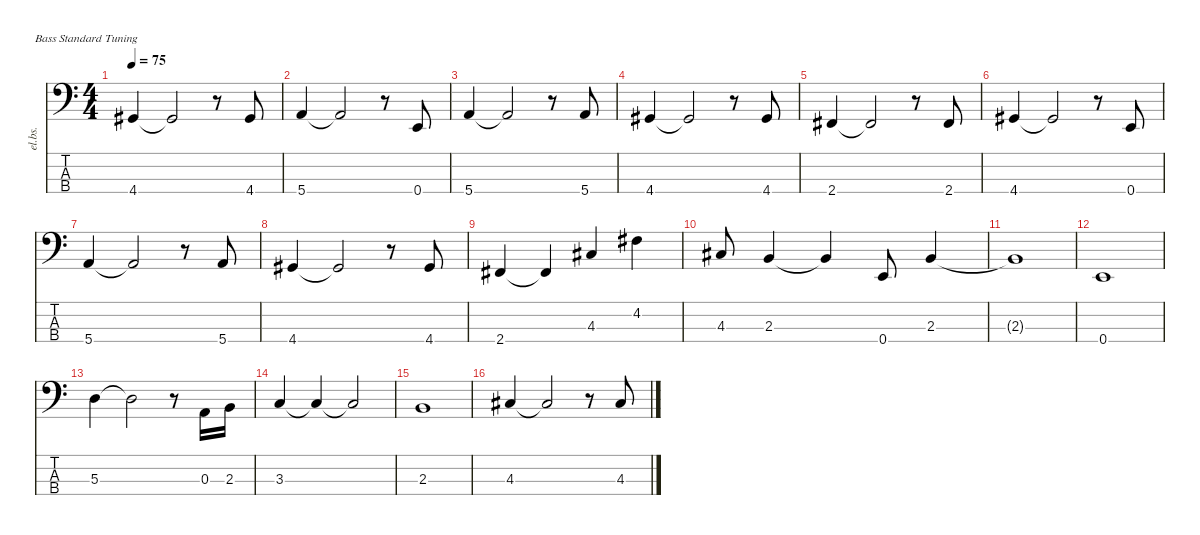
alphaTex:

\defaultSystemsLayout 4
\hideDynamics
\bracketExtendMode nobrackets
\otherSystemsTrackNameOrientation horizontal
\track ("Bass" "el.bs.") {instrument electricbassfinger}
\staff {score tabs}
\tuning (G2 D2 A1 E1)
\ts (4 4)
\tempo 75
\clef f4
\ks c
4.4{acc #}.4{dy f beam Up} 4.4{t acc #}.2{beam Up} r.8{beam Up} 4.4{acc #}.8{beam Up} |
5.4.4{beam Up} 5.4{t}.2{beam Up} r.8{beam Up} 0.4.8{beam Up} |
5.4.4{beam Up} 5.4{t}.2{beam Up} r.8{beam Up} 5.4.8{beam Up} |
4.4{acc #}.4{beam Up} 4.4{t acc #}.2{beam Up} r.8{beam Up} 4.4{acc #}.8{beam Up} |
2.4{acc #}.4{beam Up} 2.4{t acc #}.2{beam Up} r.8{beam Up} 2.4{acc #}.8{beam Up} |
4.4{acc #}.4{beam Up} 4.4{t acc #}.2{beam Up} r.8{beam Up} 0.4.8{beam Up} |
5.4.4{beam Up} 5.4{t}.2{beam Up} r.8{beam Up} 5.4.8{beam Up} |
4.4{acc #}.4{beam Up} 4.4{t acc #}.2{beam Up} r.8{beam Up} 4.4{acc #}.8{beam Up} |
2.4{acc #}.4{beam Up} 2.4{t acc #}.4{beam Up} 4.3{acc #}.4{beam Up} 4.2{acc #}.4{beam Down} |
4.3{acc #}.8{beam Up} 2.3.4{beam Up} 2.3{t}.4{beam Up} 0.4.8{beam Up} 2.3.4{beam Up} |
2.3{t}.1{beam Up} |
0.4.1{beam Up} |
5.3.4{beam Down} 5.3{t}.2{beam Down} r.8{beam Down} 0.3.16{beam Up} 2.3.16{beam Up} |
3.3.4{beam Up} 3.3{t}.4{beam Up} 3.3{t}.2{beam Up} |
2.3.1{beam Up} |
4.3{acc #}.4{beam Up} 4.3{t acc #}.2{beam Up} r.8{beam Up} 4.3{ss acc #}.8{beam Up}
